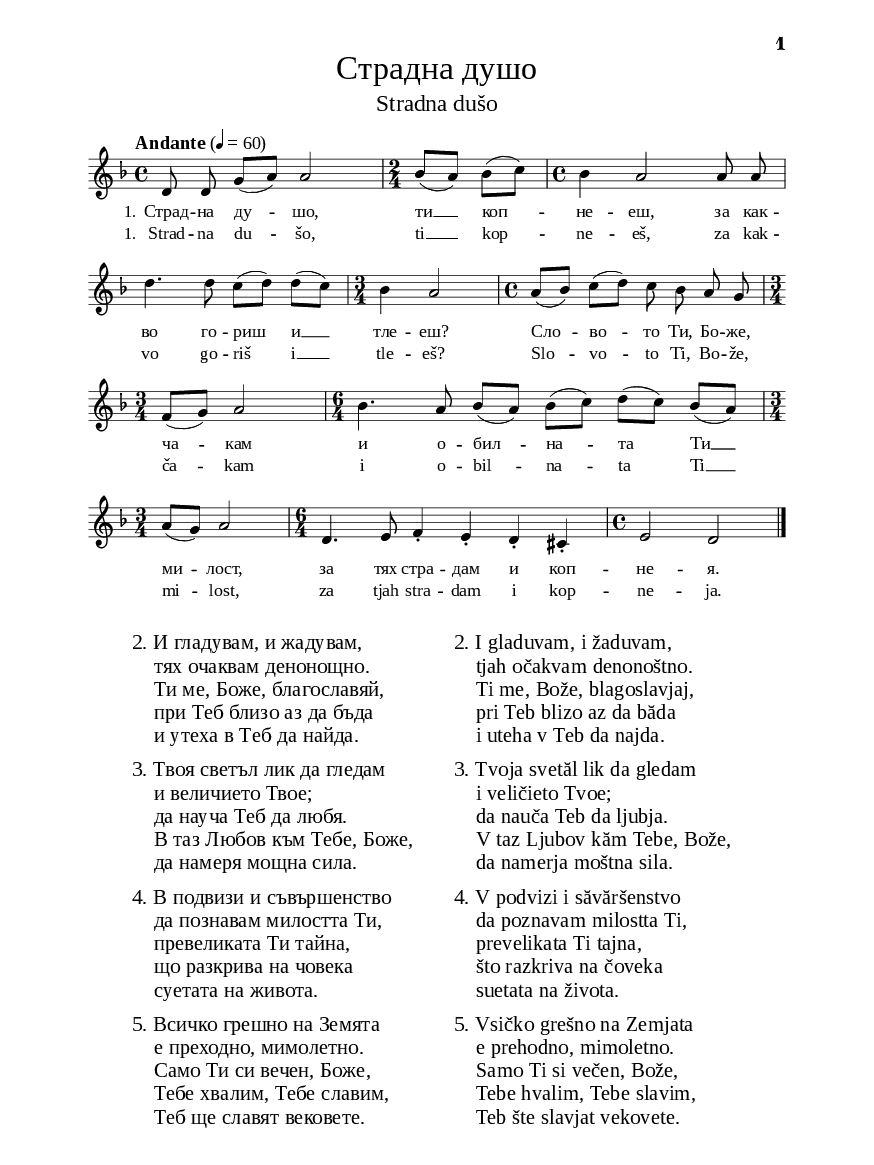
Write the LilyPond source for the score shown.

\version "2.24.4"

% include paper part and global functions
\include "include/globals.ily"

\bookpart {
  \label #'ref029
  \tocItem \markup "Страдна душо – Stradna dušo"
  \include "include/bookpart-paper.ily"
  \score {
    \include "include/score-layout.ily"

    \new Voice \absolute {
      \clef treble
      \key d \minor
      \time 4/4
      \tempoFunc "Andante" 4 "60"
      \autoBeamOff

      d'8 d' g'8 ([ a' ]) a'2 | \time 2/4 bes'8 ([ a' ])  bes' ([ c'' ])  |

      \time 4/4 bes'4 a'2 a'8 a' | \break
      d''4. d''8 c'' ([ d'' ]) d'' ([ c'' ]) \time 3/4  bes'4 a'2 |
      \time 4/4  a'8 ([ bes' ]) c'' ([ d'' ]) c'' bes' a' g' |\break
      \time 3/4  f'8 ([ g' ]) a'2 | \time 6/4  bes'4. a'8 bes' ([ a' ]) bes' ([ c'' ]) d'' ([ c'' ]) bes' ([ a' ]) \break |
      \time 3/4  |a'8 ([ g'8 ]) a'2 | \time 6/4  d'4. e'8 f'4\staccato e'4\staccato d'\staccato cis'\staccato | \time 4/4  e'2 d' | \bar "|." \break

    }

    \addlyrics {
      \set stanza = "1." Страд -- на
      ду -- шо, ти __ коп -- не -- еш, за как -- во го --
      риш и __ тле -- еш? Сло -- во -- то Ти, Бо -- же,
      ча -- кам и о -- бил -- на -- та Ти __ ми -- лост,
      за тях стра -- дам и коп -- не -- я.}

      \addlyrics {
        \set stanza = "1." Strad -- na
        du -- šo, ti __ kop -- ne -- eš, za kak -- vo go --
        riš i __ tle -- eš? Slo -- vo -- to Ti, Bo -- že,
        ča -- kam i o -- bil -- na -- ta Ti __ mi -- lost,
        za tjah stra -- dam i kop -- ne -- ja.}



        \header {
          title = \titleFunc "Страдна душо" "Stradna dušo"
        }

        \midi{}

      } % score

      \markup \empty-two

      \markup \abs-fontsize #10 {
        \hspace #6
        \override #`(baseline-skip . ,bgCoupletBaselineSkip)
        \column {
          \line {   2. И гладувам, и жадувам,}

          \line {   "   " тях очаквам денонощно.}

          \line {   "   " Ти ме, Боже, благославяй,}

          \line {   "   " при Теб близо аз да бъда}

          \line {   "   " и утеха в Теб да найда.}
          \vspace #0.5

          \line {   3. Твоя светъл лик да гледам}

          \line {   "   " и величието Твое;}

          \line {   "   " да науча Теб да любя.}

          \line {   "   " В таз Любов към Тебе, Боже,}

          \line {   "   " да намеря мощна сила.}
          \vspace #0.5

          \line {   4. В подвизи и съвършенство}

          \line {   "   " да познавам милостта Ти,}

          \line {   "   " превеликата Ти тайна,}

          \line {   "   " що разкрива на човека}

          \line {   "   " суетата на живота.}

          \vspace #0.5

          \line {    5. Всичко грешно на Земята}

          \line {   "   " е преходно, мимолетно.}

          \line {   "   " Само Ти си вечен, Боже,}

          \line {   "   " Тебе хвалим, Тебе славим,}

          \line {   "   " Теб ще славят вековете.}

        }

        \hspace #5
        \override #`(baseline-skip . ,bgCoupletBaselineSkip)
        \column {
          \line {   2. I gladuvam, i žaduvam,}

          \line {   "   " tjah očakvam denonoštno.}

          \line {   "   " Ti me, Bože, blagoslavjaj,}

          \line {   "   " pri Teb blizo az da băda}

          \line {   "   " i uteha v Teb da najda.}
          \vspace #0.5

          \line {   3. Tvoja svetăl lik da gledam}

          \line {   "   " i veličieto Tvoe;}

          \line {   "   " da nauča Teb da ljubja.}

          \line {   "   " V taz Ljubov kăm Tebe, Bože,}

          \line {   "   " da namerja moštna sila.}
          \vspace #0.5

          \line {   4. V podvizi i săvăršenstvo}

          \line {   "   " da poznavam milostta Ti,}

          \line {   "   " prevelikata Ti tajna,}

          \line {   "   " što razkriva na čoveka}

          \line {   "   " suetata na života.}

          \vspace #0.5

          \line {    5. Vsičko grešno na Zemjata}

          \line {   "   " e prehodno, mimoletno.}

          \line {   "   " Samo Ti si večen, Bože,}

          \line {   "   " Tebe hvalim, Tebe slavim,}

          \line {   "   " Teb šte slavjat vekovete.}

        } %column
      } % markup

      \pageBreak

      % include foreign translation(s) of the song
      \version "2.24.3"

\markup \fill-line { \fontsize #deTitleFontSize "Du, leidende Seele" }
\markup \null
\markup \null
\markup \abs-fontsize #10 {
  \fill-line {
    \override #`(baseline-skip . ,deCoupletBaselineSkip)
    \column {

      \line {  1.  Du, leidende Seele, die du dich sehnst:}

      \line {   "   " Wofür brennst und glühst du? }

      \line {   "   "Auf Dein Wort, oh Gott, warte ich}

      \line {   "   "und auf Deine reiche Barmherzigkeit; }

      \line {   "   "dessentwillen leide ich, nach ihnen sehne ich mich.}

      \vspace #0.5
      \line {   2.  Und ich hungere und ich dürste, }

      \line {   "   "ich erwarte sie Tag und Nacht. }

      \line {   "   "Segne mich, oh Gott, }

      \line {   "   "auf dass ich Dir nahe bin }

      \line {   "   "und Trost bei Dir finde.}

      \vspace #0.5
      \line {   3.  Dein lichtes Antlitz schaue ich und Deine Größe,}

      \line {   "   "auf dass ich Dich lieben lerne. }

      \line {   "   "In dieser Liebe zu Dir, oh Herr, }
      \line {   "   " möge ich machtvolle Kraft finden.}

      \vspace #0.5
      \line { 4.  In den Heldentaten und der Vollkommenheit }

      \line {   "   "möge ich Deine Barmherzigkeit erkennen,}

      \line {   "   "Dein allmächtiges Geheimnis,}

      \line {   "   "das dem Menschen die Eitelkeit des Lebens}

      \line {   "   "offenbart. }

      \vspace #0.5
      \line {   5. Alles Sündige auf der Erde}

      \line {   "   "ist vergänglich und flüchtig.}

      \line {   "   "Nur Du, Gott, bist ewig:}

      \line {   "   "Dich loben wir, Dich lobpreisen wir,}

      \line {   "   "Dich wird lobpreisen die Ewigkeit.}

    }
  }
}


%{
convert-ly (GNU LilyPond) 2.24.0  convert-ly: Processing `'...
Applying conversion: 2.19.2, 2.19.7, 2.19.11, 2.19.16, 2.19.22,
2.19.24, 2.19.28, 2.19.29, 2.19.32, 2.19.40, 2.19.46, 2.19.49,
2.19.80, 2.24.0
%}


    } % bookpart
